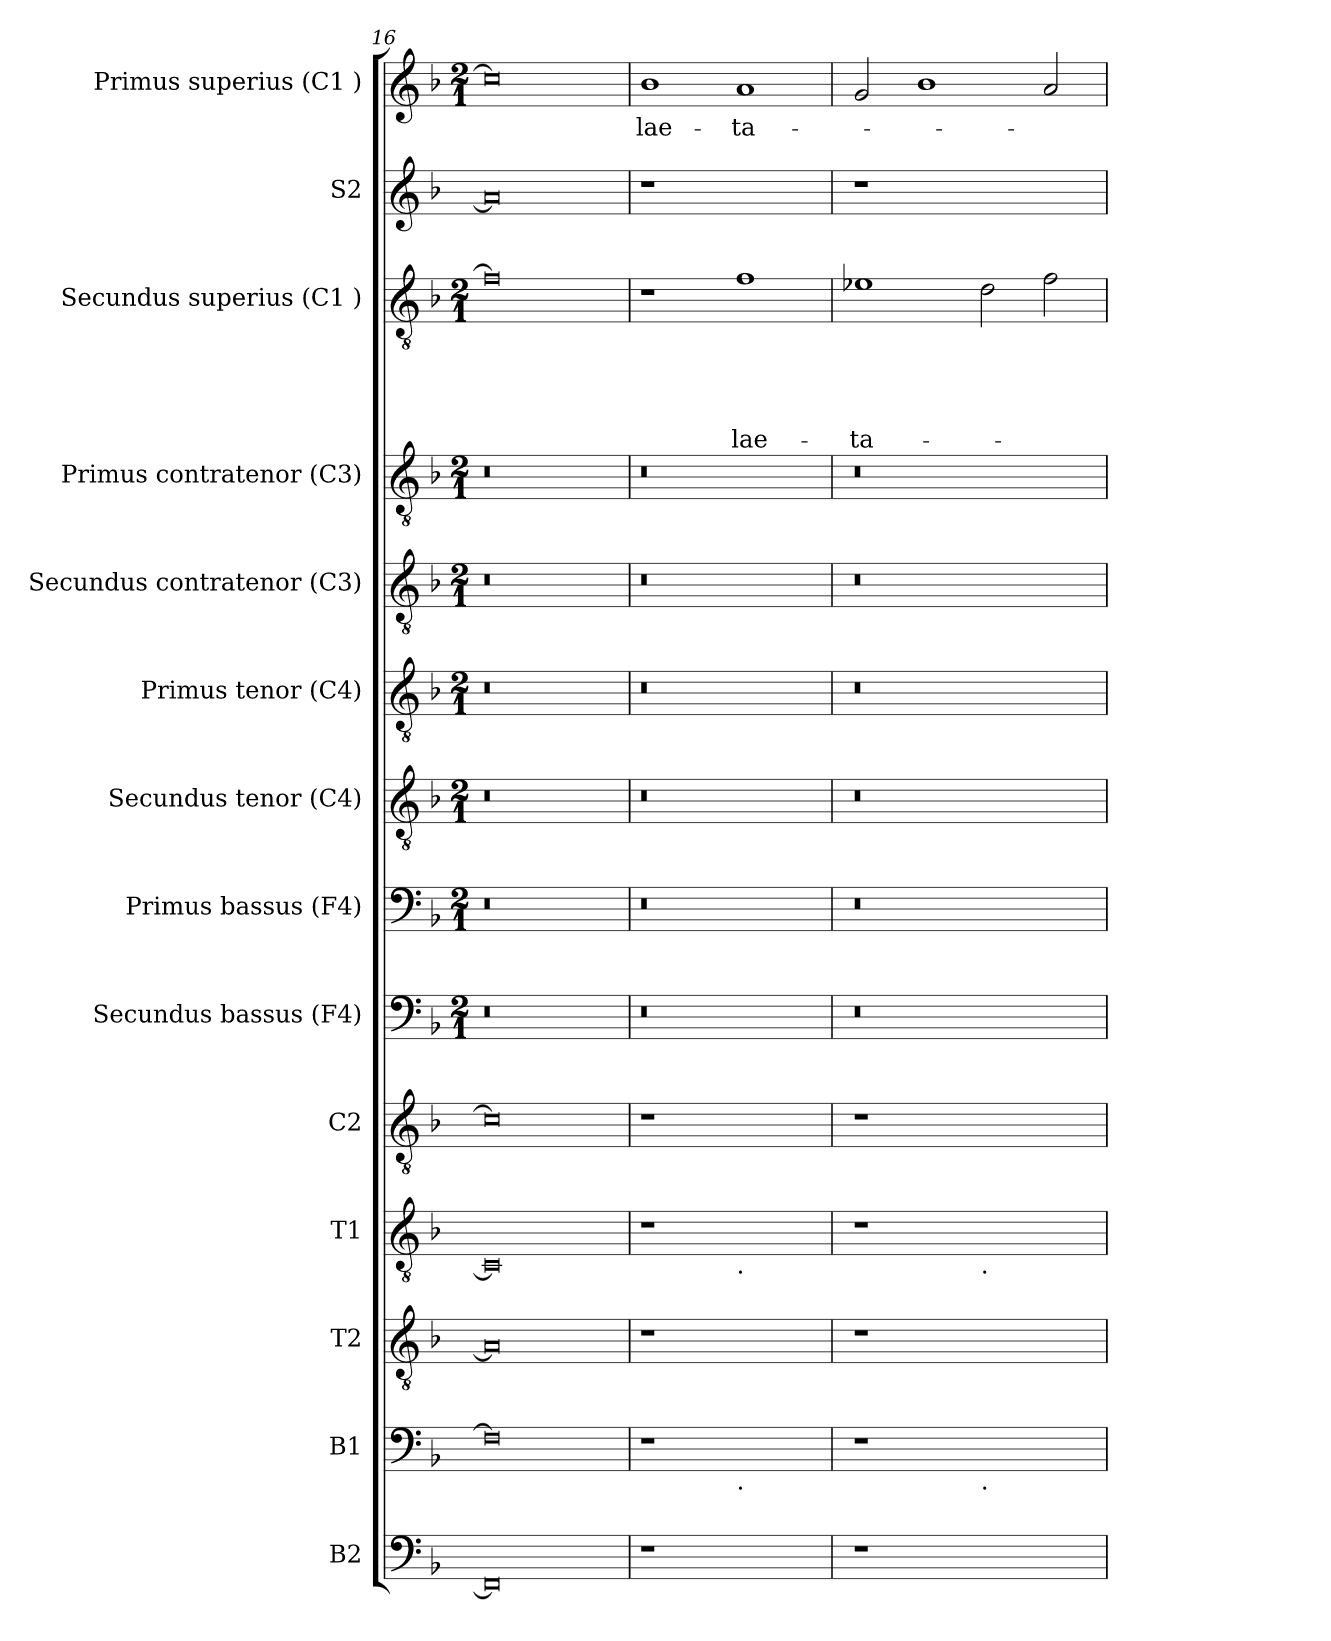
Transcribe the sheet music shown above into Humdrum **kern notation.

**kern	**text	**kern	**text	**kern	**kern	**text	**kern	**text	**kern	**kern	**kern	**kern	**kern	**kern	**kern	**text	**text	**text	**text	**text	**kern	**text	**kern	**text
*part14	*part14	*part13	*part13	*part12	*part11	*part11	*part10	*part10	*part9	*part8	*part7	*part6	*part5	*part4	*part3	*part3	*part3	*part3	*part3	*part3	*part2	*part2	*part1	*part1
*staff14	*staff14	*staff13	*staff13	*staff12	*staff11	*staff11	*staff10	*staff10	*staff9	*staff8	*staff7	*staff6	*staff5	*staff4	*staff3	*staff3	*staff3	*staff3	*staff3	*staff3	*staff2	*staff2	*staff1	*staff1
*I"B2	*	*I"B1	*	*I"T2	*I"T1	*	*I"C2	*	*I"Secundus bassus (F4)	*I"Primus bassus (F4)	*I"Secundus tenor (C4)	*I"Primus tenor (C4)	*I"Secundus contratenor (C3)	*I"Primus contratenor (C3)	*I"Secundus superius (C1 )	*	*	*	*	*	*I"S2	*	*I"Primus superius (C1 )	*
*I'B2	*	*I'B1	*	*I'T2	*I'T1	*	*I'C2	*	*	*	*	*	*	*	*I'C1	*	*	*	*	*	*I'S2	*	*I'S1	*
*clefF4	*	*clefF4	*	*clefGv2	*clefGv2	*	*clefGv2	*	*clefF4	*clefF4	*clefGv2	*clefGv2	*clefGv2	*clefGv2	*clefGv2	*	*	*	*	*	*clefG2	*	*clefG2	*
*	*	*	*	*	*	*	*	*	*ITrd7c12	*	*	*	*	*	*	*	*	*	*	*	*	*	*	*
*k[b-]	*	*k[b-]	*	*k[b-]	*k[b-]	*	*k[b-]	*	*k[b-]	*k[b-]	*k[b-]	*k[b-]	*k[b-]	*k[b-]	*k[b-]	*	*	*	*	*	*k[b-]	*	*k[b-]	*
*F:	*	*F:	*	*F:	*F:	*	*F:	*	*F:	*F:	*F:	*F:	*F:	*F:	*F:	*	*	*	*	*	*F:	*	*F:	*
*	*	*	*	*	*	*	*	*	*M2/1	*M2/1	*M2/1	*M2/1	*M2/1	*M2/1	*M2/1	*	*	*	*	*	*	*	*M2/1	*
=16	=16	=16	=16	=16	=16	=16	=16	=16	=16	=16	=16	=16	=16	=16	=16	=16	=16	=16	=16	=16	=16	=16	=16	=16
0FF]	.	0F]	.	0A]	0C]	.	0c]	.	0r	0r	0r	0r	0r	0r	0f]	.	.	.	.	.	0a]	.	0cc]	.
!!LO:PB:g=z
=17	=17	=17	=17	=17	=17	=17	=17	=17	=17	=17	=17	=17	=17	=17	=17	=17	=17	=17	=17	=17	=17	=17	=17	=17
!	!	!	!	!	!	!	!	!	!	!	!	!	!	!	!	!	!	!	!	!	!	!	!	!LO:LY:b
1r	.	1r	.	1r	1r	.	1r	.	0r	0r	0r	0r	0r	0r	1r	.	.	.	.	.	1r	.	1b-	lae-
!	!	!	!	!	!LO:TX:b:t=.	!	!	!	!	!	!	!	!	!	!	!	!	!	!	!	!	!	!	!
!	!	!LO:TX:b:t=.	!	!	!	!	!	!	!	!	!	!	!	!	!	!	!	!	!	!	!	!	!	!
!	!	!	!	!	!	!	!	!	!	!	!	!	!	!	!	!	!	!	!	!LO:LY:b	!	!	!	!LO:LY:b
1ryy	.	1ryy	.	1ryy	1ryy	.	1ryy	.	.	.	.	.	.	.	1f	.	.	.	.	lae-	1ryy	.	1a	-ta-
=18	=18	=18	=18	=18	=18	=18	=18	=18	=18	=18	=18	=18	=18	=18	=18	=18	=18	=18	=18	=18	=18	=18	=18	=18
!	!	!	!	!	!	!	!	!	!	!	!	!	!	!	!	!	!	!	!	!LO:LY:b	!	!	!	!
1r	.	1r	.	1r	1r	.	1r	.	0r	0r	0r	0r	0r	0r	1e-X	.	.	.	.	-ta-	1r	.	2g/	.
.	.	.	.	.	.	.	.	.	.	.	.	.	.	.	.	.	.	.	.	.	.	.	1b-	.
!	!	!	!	!	!LO:TX:b:t=.	!	!	!	!	!	!	!	!	!	!	!	!	!	!	!	!	!	!	!
!	!	!LO:TX:b:t=.	!	!	!	!	!	!	!	!	!	!	!	!	!	!	!	!	!	!	!	!	!	!
1ryy	.	1ryy	.	1ryy	1ryy	.	1ryy	.	.	.	.	.	.	.	2d\	.	.	.	.	.	1ryy	.	.	.
.	.	.	.	.	.	.	.	.	.	.	.	.	.	.	[>2f\	.	.	.	.	.	.	.	2a/	.
=	=	=	=	=	=	=	=	=	=	=	=	=	=	=	=	=	=	=	=	=	=	=	=	=
*-	*-	*-	*-	*-	*-	*-	*-	*-	*-	*-	*-	*-	*-	*-	*-	*-	*-	*-	*-	*-	*-	*-	*-	*-
